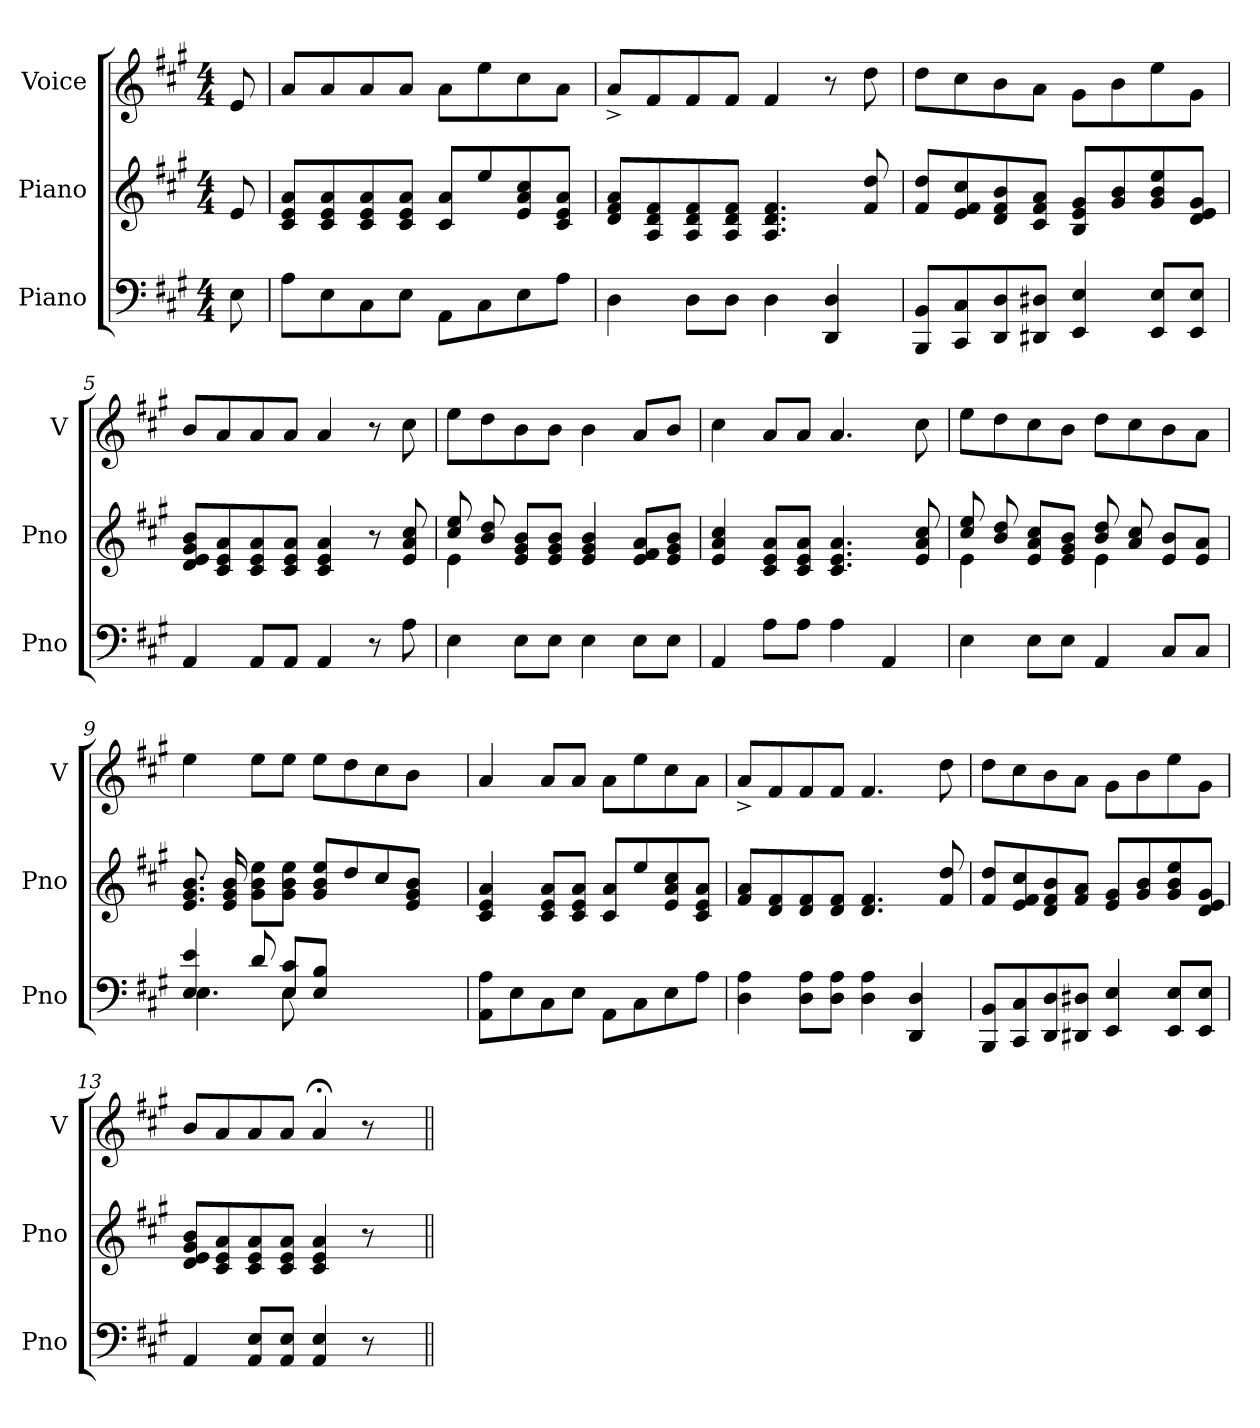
**kern	**kern	**kern
*part3	*part2	*part1
*staff3	*staff2	*staff1
*I"Piano	*I"Piano	*I"Voice
*I'Pno	*I'Pno	*I'V
*clefF4	*clefG2	*clefG2
*k[f#c#g#]	*k[f#c#g#]	*k[f#c#g#]
*M4/4	*M4/4	*M4/4
*MM110	*MM110	*MM110
=1	=1	=1
8E\	8e/	8e/
=2	=2	=2
8A\L	8c#/ 8e/ 8a/L	8a/L
8E\	8c#/ 8e/ 8a/	8a/
8C#\	8c#/ 8e/ 8a/	8a/
8E\J	8c#/ 8e/ 8a/J	8a/J
8AA\L	8c#/ 8a/L	8a\L
8C#\	8ee/	8ee\
8E\	8e/ 8a/ 8cc#/	8cc#\
8A\J	8c#/ 8e/ 8a/J	8a\J
=3	=3	=3
4D\	8d/ 8f#/ 8a/L	8a^/L
.	8A/ 8d/ 8f#/	8f#/
8D\L	8A/ 8d/ 8f#/	8f#/
8D\J	8A/ 8d/ 8f#/J	8f#/J
4D\	4.A/ 4.d/ 4.f#/	4f#/
4DD/ 4D/	.	8r
.	8f#/ 8dd/	8dd\
=4	=4	=4
8BBB/ 8BB/L	8f#/ 8dd/L	8dd\L
8CC#/ 8C#/	8e/ 8f#/ 8cc#/	8cc#\
8DD/ 8D/	8d/ 8f#/ 8b/	8b\
8DD#X/ 8D#X/J	8c#/ 8f#/ 8a/J	8a\J
4EE/ 4E/	8B/ 8e/ 8g#/L	8g#\L
.	8g#/ 8b/	8b\
8EE/ 8E/L	8g#/ 8b/ 8ee/	8ee\
8EE/ 8E/J	8d/ 8e/ 8g#/J	8g#\J
!!LO:LB:g=z
=5	=5	=5
4AA/	8d/ 8e/ 8g#/ 8b/L	8b/L
.	8c#/ 8e/ 8a/	8a/
8AA/L	8c#/ 8e/ 8a/	8a/
8AA/J	8c#/ 8e/ 8a/J	8a/J
4AA/	4c#/ 4e/ 4a/	4a/
8r	8r	8r
8A\	8e/ 8a/ 8cc#/	8cc#\
=6	=6	=6
*	*^	*
4E\	8cc#/ 8ee/	4e\	8ee\L
.	8b/ 8dd/	.	8dd\
8E\L	8e/ 8g#/ 8b/L	2.ryy	8b\
8E\J	8e/ 8g#/ 8b/J	.	8b\J
4E\	4e/ 4g#/ 4b/	.	4b\
8E\L	8e/ 8f#/ 8a/L	.	8a/L
8E\J	8e/ 8g#/ 8b/J	.	8b/J
*	*v	*v	*
=7	=7	=7
4AA/	4e/ 4a/ 4cc#/	4cc#\
8A\L	8c#/ 8e/ 8a/L	8a/L
8A\J	8c#/ 8e/ 8a/J	8a/J
4A\	4.c#/ 4.e/ 4.a/	4.a/
4AA/	.	.
.	8e/ 8a/ 8cc#/	8cc#\
=8	=8	=8
*	*^	*
4E\	8cc#/ 8ee/	4e\	8ee\L
.	8b/ 8dd/	.	8dd\
8E\L	8e/ 8a/ 8cc#/L	4ryy	8cc#\
8E\J	8e/ 8g#/ 8b/J	.	8b\J
4AA/	8b/ 8dd/	4e\	8dd\L
.	8a/ 8cc#/	.	8cc#\
8C#/L	8e/ 8b/L	4ryy	8b\
8C#/J	8e/ 8a/J	.	8a\J
*	*v	*v	*
!!LO:LB:g=z
=9	=9	=9
*^	*	*
4E/ 4e/	4.E\	8.e/ 8.g#/ 8.b/	4ee\
.	.	16e/ 16g#/ 16b/	.
8d/	.	8g#\ 8b\ 8ee\L	8ee\L
8E/ 8c#/L	8E\	8g#\ 8b\ 8ee\J	8ee\J
8E/ 8B/J	2ryy	8g#/ 8b/ 8ee/L	8ee\L
2ryy	.	8dd/	8dd\
.	.	8cc#/	8cc#\
.	.	8e/ 8g#/ 8b/J	8b\J
.	8ryy	8ryy	8ryy
*v	*v	*	*
=10	=10	=10
8AA\ 8A\L	4c#/ 4e/ 4a/	4a/
8E\	.	.
8C#\	8c#/ 8e/ 8a/L	8a/L
8E\J	8c#/ 8e/ 8a/J	8a/J
8AA\L	8c#/ 8a/L	8a\L
8C#\	8ee/	8ee\
8E\	8e/ 8a/ 8cc#/	8cc#\
8A\J	8c#/ 8e/ 8a/J	8a\J
=11	=11	=11
4D\ 4A\	8f#/ 8a/L	8a^/L
.	8d/ 8f#/	8f#/
8D\ 8A\L	8d/ 8f#/	8f#/
8D\ 8A\J	8d/ 8f#/J	8f#/J
4D\ 4A\	4.d/ 4.f#/	4.f#/
4DD/ 4D/	.	.
.	8f#/ 8dd/	8dd\
=12	=12	=12
8BBB/ 8BB/L	8f#/ 8dd/L	8dd\L
8CC#/ 8C#/	8e/ 8f#/ 8cc#/	8cc#\
8DD/ 8D/	8d/ 8f#/ 8b/	8b\
8DD#X/ 8D#X/J	8f#/ 8a/J	8a\J
4EE/ 4E/	8e/ 8g#/L	8g#\L
.	8g#/ 8b/	8b\
8EE/ 8E/L	8g#/ 8b/ 8ee/	8ee\
8EE/ 8E/J	8d/ 8e/ 8g#/J	8g#\J
!!LO:LB:g=z
=13	=13	=13
4AA/	8d/ 8e/ 8g#/ 8b/L	8b/L
.	8c#/ 8e/ 8a/	8a/
8AA/ 8E/L	8c#/ 8e/ 8a/	8a/
8AA/ 8E/J	8c#/ 8e/ 8a/J	8a/J
4AA/ 4E/	4c#/ 4e/ 4a/	4a;/
8r	8r	8r
8ryy	8ryy	8ryy
=||	=||	=||
*-	*-	*-
